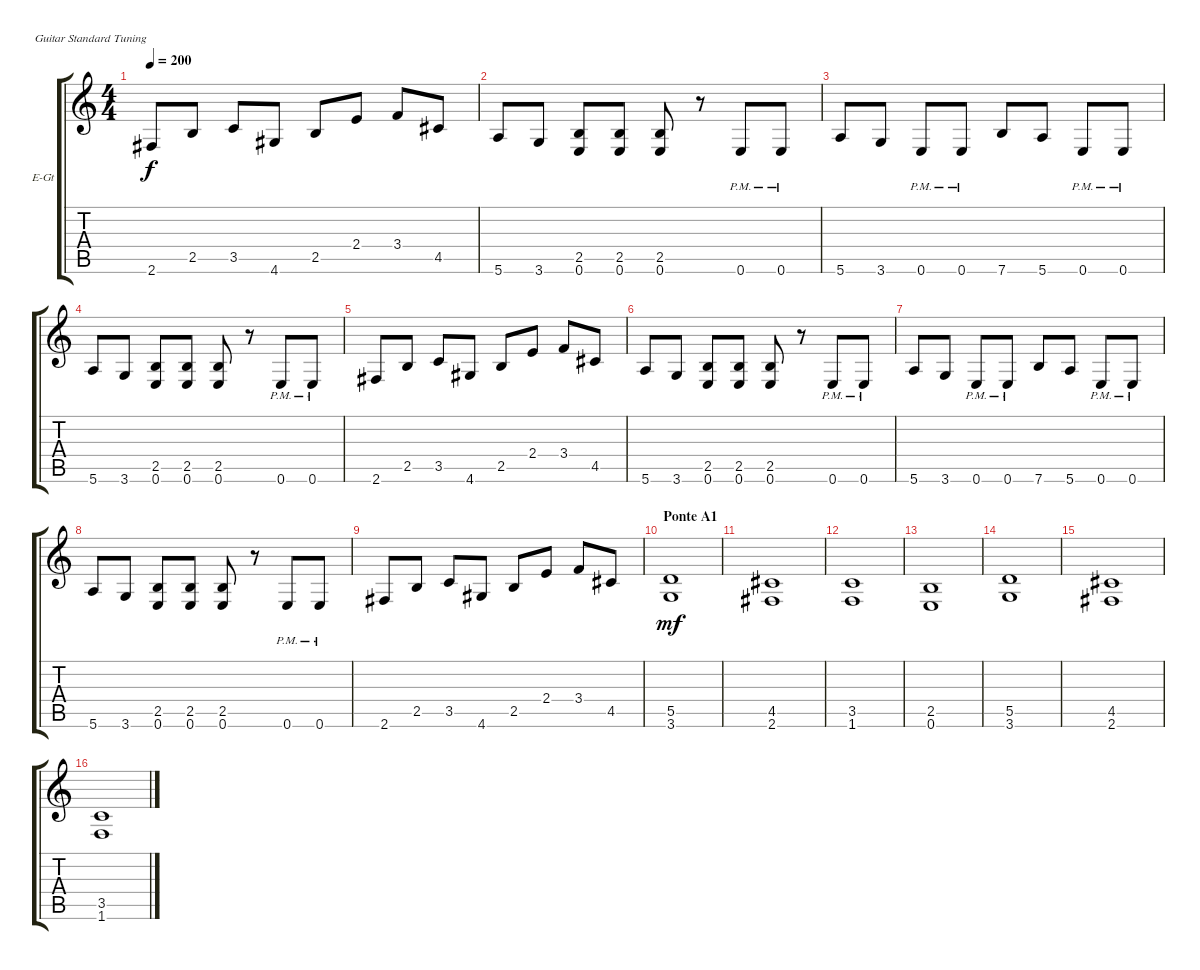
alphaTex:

\defaultSystemsLayout 4
\bracketExtendMode groupsimilarinstruments
\firstSystemTrackNameOrientation horizontal
\otherSystemsTrackNameOrientation horizontal
\track ("Gtr2" "E-Gt") {instrument distortionguitar}
\staff {score tabs}
\tuning (E4 B3 G3 D3 A2 E2)
\ts (4 4)
\tempo 200
\clef g2
\ks c
2.6.8{dy f} 2.5.8 3.5.8 4.6.8 2.5.8 2.4.8 3.4.8 4.5.8 |
5.6.8 3.6.8 (2.5 0.6).8 (2.5 0.6).8 (2.5 0.6).8 r.8 0.6{pm}.8 0.6{pm}.8 |
5.6.8 3.6.8 0.6{pm}.8 0.6{pm}.8 7.6.8 5.6.8 0.6{pm}.8 0.6{pm}.8 |
5.6.8 3.6.8 (2.5 0.6).8 (2.5 0.6).8 (2.5 0.6).8 r.8 0.6{pm}.8 0.6{pm}.8 |
2.6.8 2.5.8 3.5.8 4.6.8 2.5.8 2.4.8 3.4.8 4.5.8 |
5.6.8 3.6.8 (2.5 0.6).8 (2.5 0.6).8 (2.5 0.6).8 r.8 0.6{pm}.8 0.6{pm}.8 |
5.6.8 3.6.8 0.6{pm}.8 0.6{pm}.8 7.6.8 5.6.8 0.6{pm}.8 0.6{pm}.8 |
5.6.8 3.6.8 (2.5 0.6).8 (2.5 0.6).8 (2.5 0.6).8 r.8 0.6{pm}.8 0.6{pm}.8 |
2.6.8 2.5.8 3.5.8 4.6.8 2.5.8 2.4.8 3.4.8 4.5.8 |
\section ("" "Ponte A1")
(3.6 5.5).1{dy mf} |
(2.6 4.5).1 |
(1.6 3.5).1 |
(0.6 2.5).1 |
(3.6 5.5).1 |
(2.6 4.5).1 |
(1.6 3.5).1
